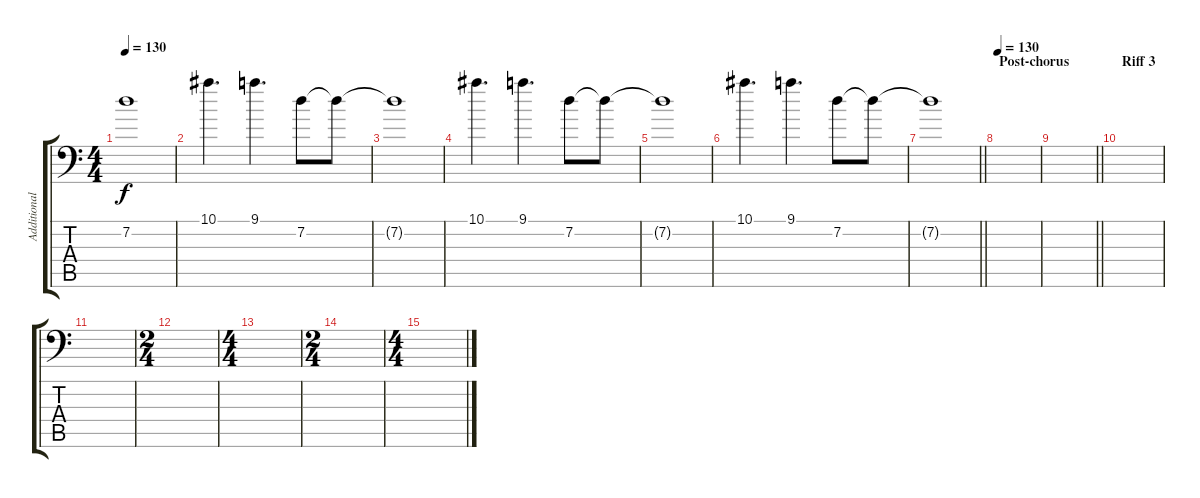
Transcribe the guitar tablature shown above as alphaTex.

\track ("Additional Guitar" "Additional") {instrument electricguitarclean}
\staff {score tabs}
\tuning (C4 G3 Eb3 Bb2 F2 Bb1) {hide}
\ts (4 4)
\tempo 130
\clef f4
\ks c
7.2{t}.1{dy f} |
10.1.4{d} 9.1.4{d} 7.2.8 7.2{t}.8 |
7.2{t}.1 |
10.1.4{d} 9.1.4{d} 7.2.8 7.2{t}.8 |
7.2{t}.1 |
10.1.4{d} 9.1.4{d} 7.2.8 7.2{t}.8 |
\barLineRight lightlight
7.2{t}.1 |
\section ("" "Post-chorus")
\tempo 130
|
\barLineRight lightlight
|
\section ("" "Riff 3")
|
|
\ts (2 4)
|
\ts (4 4)
|
\ts (2 4)
|
\ts (4 4)
